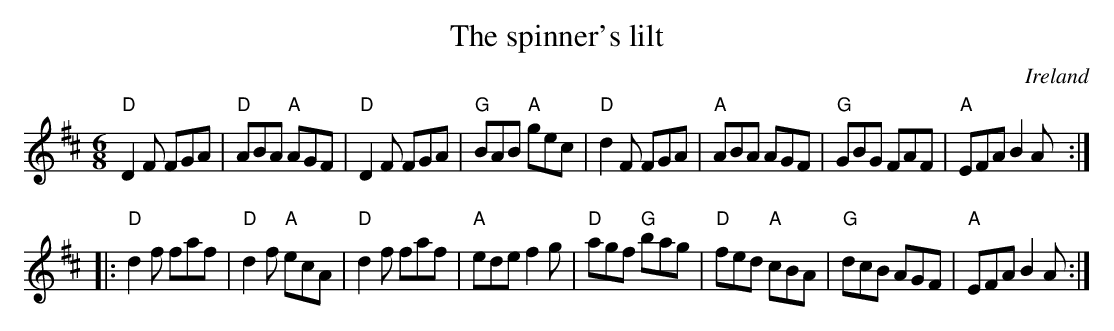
X:1
T:The spinner's lilt
O:Ireland
M:6/8
L:1/8
K:D
"D"D2F FGA|"D"ABA "A"AGF|"D"D2F FGA|"G"BAB "A"gec|\
"D"d2F FGA|"A"ABA AGF|"G"GBG FAF|"A"EFA B2A:|
|:"D"d2f faf|"D"d2f "A"ecA|"D"d2f faf|"A"ede f2g|\
"D"agf "G"bag|"D"fed "A"cBA|"G"dcB AGF|"A"EFA B2A:|
